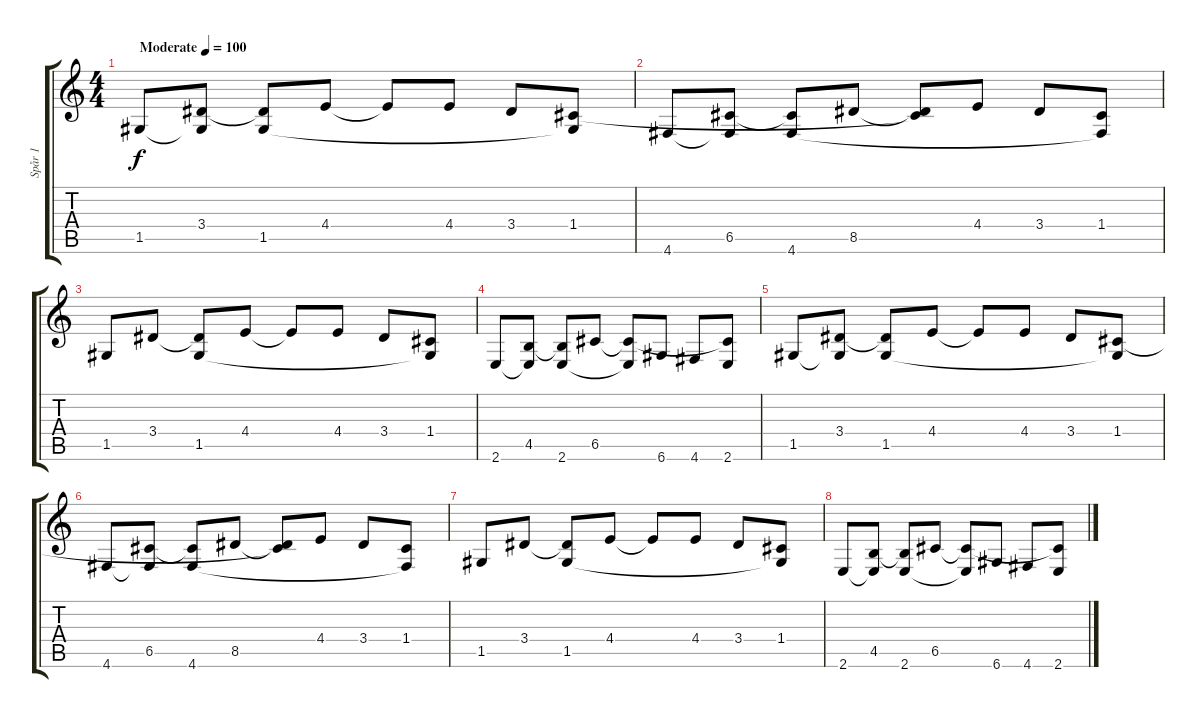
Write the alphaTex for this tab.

\track ("Spår 1" "Spår 1") {solo instrument acousticguitarnylon}
\staff {score tabs}
\tuning (D4 A3 F3 C3 G2 D2) {hide}
\ts (4 4)
\tempo (100 "Moderate")
\clef g2
\ks c
1.5.8{dy f instrument acousticguitarnylon} (3.4 1.5{t}).8 (3.4{t} 1.5).8 4.4.8 4.4{t}.8 4.4.8 3.4.8 (1.4 1.5{t}).8 |
4.6.8 (6.5 4.6{t}).8 (6.5{t} 4.6).8 8.5.8 (1.4{t} 8.5{t}).8 4.4.8 3.4.8 (1.4 4.6{t}).8 |
1.5.8 3.4.8 (3.4{t} 1.5).8 4.4.8 4.4{t}.8 4.4.8 3.4.8 (1.4 1.5{t}).8 |
2.6.8 (4.5 2.6{t}).8 (4.5{t} 2.6).8 6.5.8 (6.5{t} 2.6{t}).8 6.6.8 4.6.8 (6.5{t} 2.6).8 |
1.5.8 (3.4 1.5{t}).8 (3.4{t} 1.5).8 4.4.8 4.4{t}.8 4.4.8 3.4.8 (1.4 1.5{t}).8 |
4.6.8 (6.5 4.6{t}).8 (6.5{t} 4.6).8 8.5.8 (1.4{t} 8.5{t}).8 4.4.8 3.4.8 (1.4 4.6{t}).8 |
1.5.8 3.4.8 (3.4{t} 1.5).8 4.4.8 4.4{t}.8 4.4.8 3.4.8 (1.4 1.5{t}).8 |
2.6.8 (4.5 2.6{t}).8 (4.5{t} 2.6).8 6.5.8 (6.5{t} 2.6{t}).8 6.6.8 4.6.8 (6.5{t} 2.6).8
